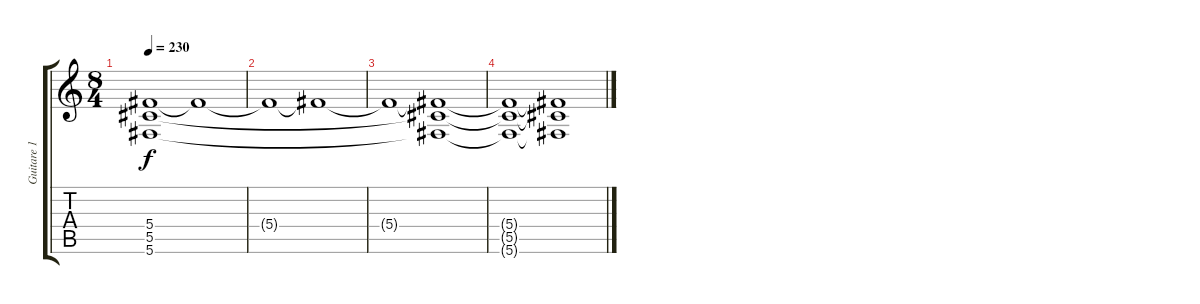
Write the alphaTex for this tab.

\track ("Guitare 1" "Guitare 1") {instrument distortionguitar}
\staff {score tabs}
\tuning (Eb4 Bb3 Gb3 Db3 Ab2 Db2) {hide}
\ts (8 4)
\tempo 230
\clef g2
\ks c
(5.4 5.5 5.6).1{dy f} 5.4{t}.1 |
5.4{t}.1 5.4{t}.1 |
5.4{t}.1 (5.4{t} 5.5{t} 5.6{t}).1 |
(5.4{t} 5.5{t} 5.6{t}).1 (5.4{t} 5.5{t} 5.6{t}).1
